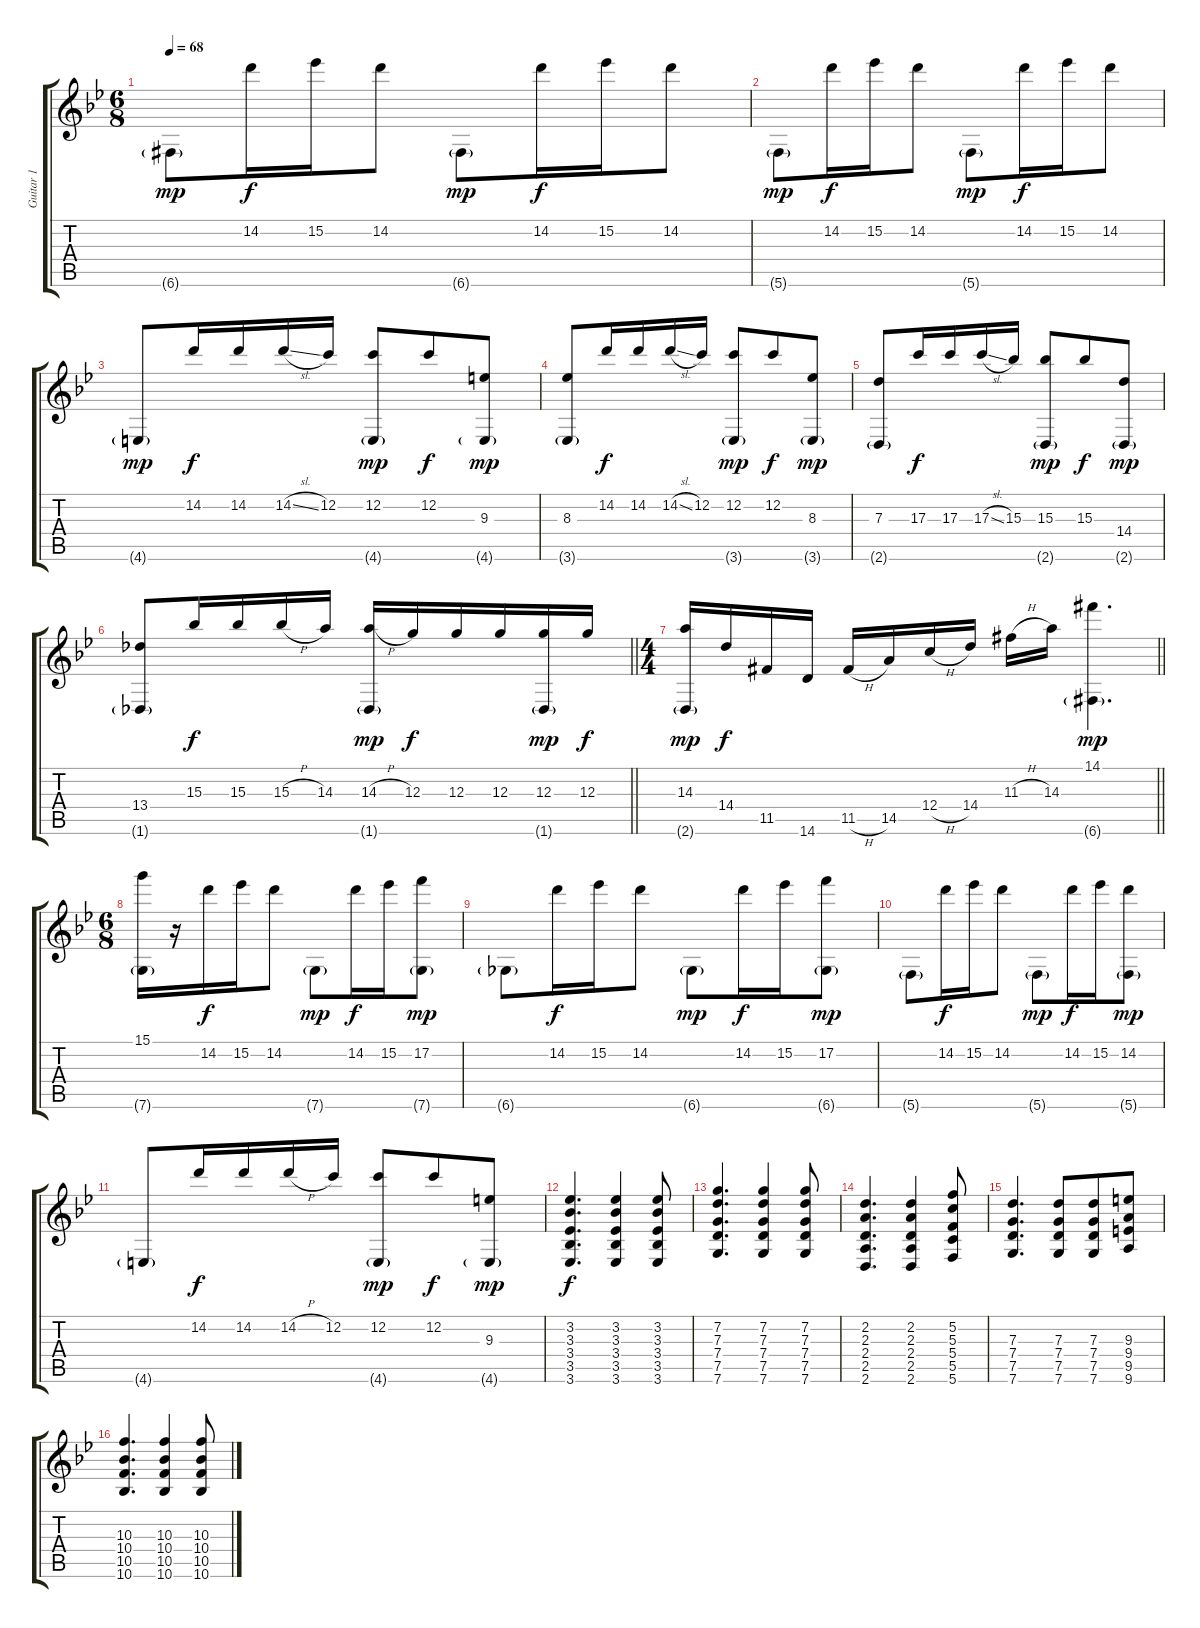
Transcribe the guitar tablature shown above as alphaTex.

\track ("Guitar 1" "Guitar 1") {instrument overdrivenguitar}
\staff {score tabs}
\tuning (E4 C4 G3 C3 G2 C2) {hide}
\ts (6 8)
\tempo 68
\clef g2
\ks gminor
6.6{g acc #}.8{dy mp} 14.2.16{dy f} 15.2.16 14.2.8 6.6{g acc #}.8{dy mp} 14.2.16{dy f} 15.2.16 14.2.8 |
5.6{g}.8{dy mp} 14.2.16{dy f} 15.2.16 14.2.8 5.6{g}.8{dy mp} 14.2.16{dy f} 15.2.16 14.2.8 |
4.6{g}.8{dy mp} 14.2.16{dy f} 14.2.16 14.2{sl}.16 12.2.16 (12.2 4.6{g}).8{dy mp} 12.2.8{dy f} (9.3 4.6{g}).8{dy mp} |
(8.3 3.6{g}).8 14.2.16{dy f} 14.2.16 14.2{sl}.16 12.2.16 (12.2 3.6{g}).8{dy mp} 12.2.8{dy f} (8.3 3.6{g}).8{dy mp} |
(7.3 2.6{g}).8 17.3.16{dy f} 17.3.16 17.3{sl}.16 15.3.16 (15.3 2.6{g}).8{dy mp} 15.3.8{dy f} (14.4 2.6{g}).8{dy mp} |
\barLineRight lightlight
(13.4 1.6{g}).8 15.3.16{dy f} 15.3.16 15.3{h}.16 14.3.16 (14.3{h} 1.6{g}).16{dy mp} 12.3.16{dy f} 12.3.16 12.3.16 (12.3 1.6{g}).16{dy mp} 12.3.16{dy f} |
\ts (4 4)
\barLineRight lightlight
(14.3 2.6{g}).16{dy mp} 14.4.16{dy f} 11.5{acc #}.16 14.6.16 11.5{h acc #}.16 14.5.16 12.4{h}.16 14.4.16 11.3{h acc #}.16 14.3.16 (14.1{acc #} 6.6{g acc #}).4{d dy mp} |
\ts (6 8)
(15.1 7.6{g}).16 r.16 14.2.16{dy f} 15.2.16 14.2.8 7.6{g}.8{dy mp} 14.2.16{dy f} 15.2.16 (17.2 7.6{g}).8{dy mp} |
6.6{g}.8 14.2.16{dy f} 15.2.16 14.2.8 6.6{g}.8{dy mp} 14.2.16{dy f} 15.2.16 (17.2 6.6{g}).8{dy mp} |
5.6{g}.8 14.2.16{dy f} 15.2.16 14.2.8 5.6{g}.8{dy mp} 14.2.16{dy f} 15.2.16 (14.2 5.6{g}).8{dy mp} |
4.6{g}.8 14.2.16{dy f} 14.2.16 14.2{h}.16 12.2.16 (12.2 4.6{g}).8{dy mp} 12.2.8{dy f} (9.3 4.6{g}).8{dy mp} |
(3.2 3.3 3.4 3.5 3.6).4{d dy f} (3.2 3.3 3.4 3.5 3.6).4 (3.2 3.3 3.4 3.5 3.6).8 |
(7.2 7.3 7.4 7.5 7.6).4{d} (7.2 7.3 7.4 7.5 7.6).4 (7.2 7.3 7.4 7.5 7.6).8 |
(2.2 2.3 2.4 2.5 2.6).4{d} (2.2 2.3 2.4 2.5 2.6).4 (5.2 5.3 5.4 5.5 5.6).8 |
(7.3 7.4 7.5 7.6).4{d} (7.3 7.4 7.5 7.6).8 (7.3 7.4 7.5 7.6).8 (9.3 9.4 9.5 9.6).8 |
(10.3 10.4 10.5 10.6).4{d} (10.3 10.4 10.5 10.6).4 (10.3 10.4 10.5 10.6).8
